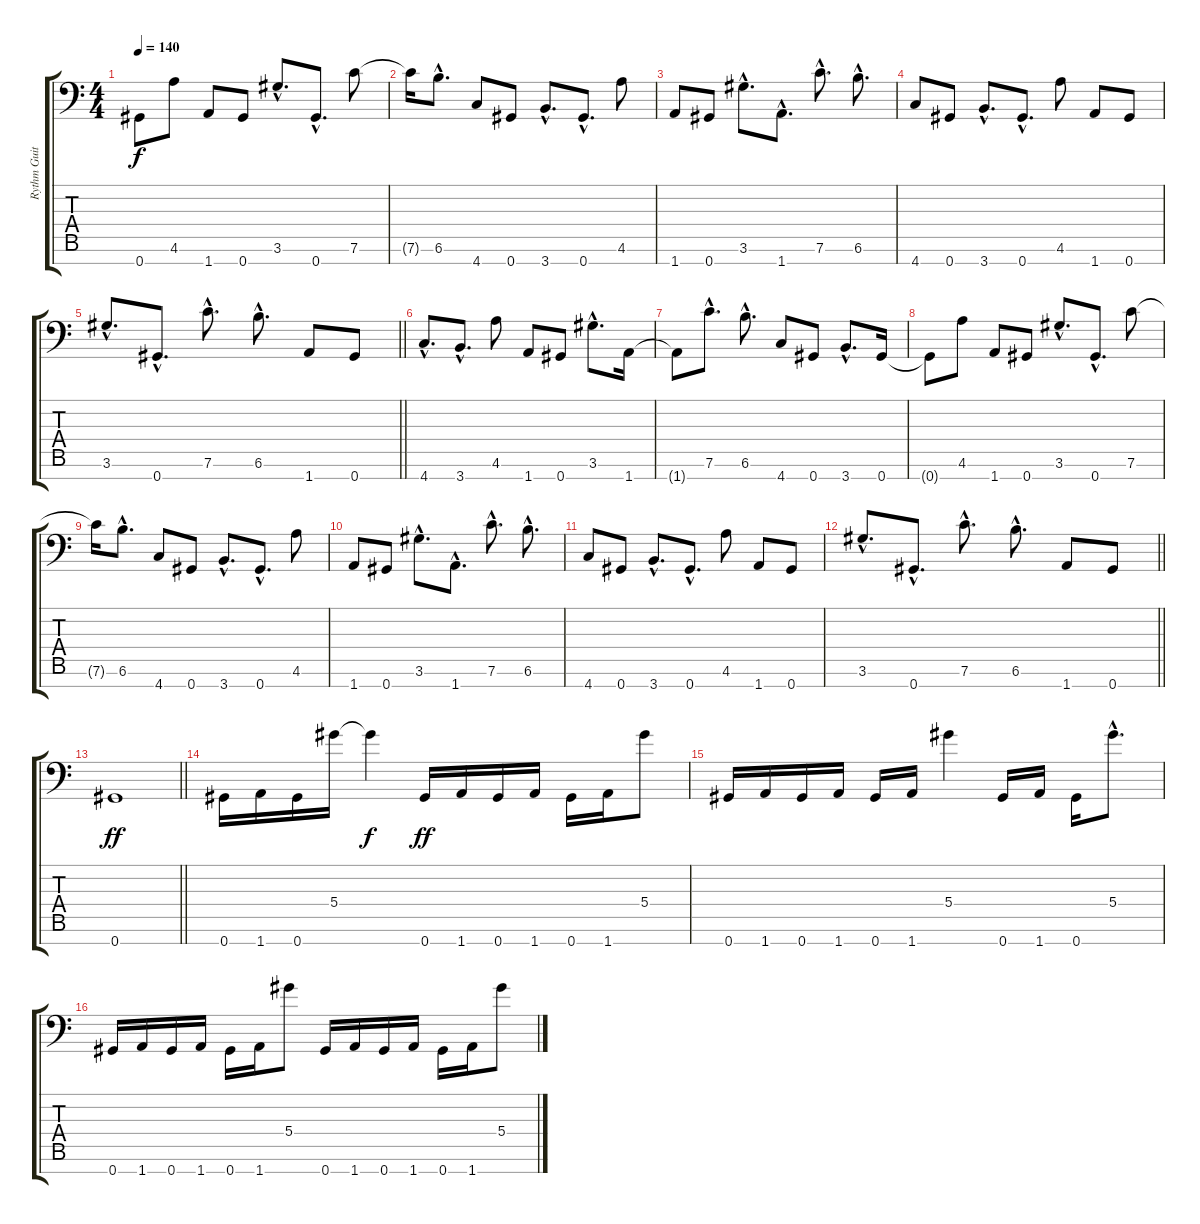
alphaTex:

\track ("Rythm Guitar #1" "Rythm Guit") {instrument distortionguitar}
\staff {score tabs}
\tuning (Eb4 Bb3 F3 Eb3 Bb2 F2 Ab1) {hide}
\ts (4 4)
\tempo 140
\clef f4
\ks c
0.7{t}.8{dy f} 4.6.8 1.7.8 0.7.8 3.6{hac}.8{d} 0.7{hac}.8{d} 7.6.8 |
7.6{t}.16 6.6{hac}.8{d} 4.7.8 0.7.8 3.7{hac}.8{d} 0.7{hac}.8{d} 4.6.8 |
1.7.8{volume 13} 0.7.8 3.6{hac}.8{d} 1.7{hac}.8{d} 7.6{hac}.8{d} 6.6{hac}.8{d} |
4.7.8 0.7.8 3.7{hac}.8{d} 0.7{hac}.8{d} 4.6.8 1.7.8 0.7.8 |
\barLineRight lightlight
3.6{hac}.8{d} 0.7{hac}.8{d} 7.6{hac}.8{d} 6.6{hac}.8{d} 1.7.8 0.7.8 |
\section ("" "")
4.7{hac}.8{d} 3.7{hac}.8{d} 4.6.8 1.7.8 0.7.8 3.6{hac}.8{d} 1.7.16 |
1.7{t}.8 7.6{hac}.8{d} 6.6{hac}.8{d} 4.7.8 0.7.8 3.7{hac}.8{d} 0.7.16 |
0.7{t}.8 4.6.8 1.7.8 0.7.8 3.6{hac}.8{d} 0.7{hac}.8{d} 7.6.8 |
7.6{t}.16 6.6{hac}.8{d} 4.7.8 0.7.8 3.7{hac}.8{d} 0.7{hac}.8{d} 4.6.8 |
1.7.8 0.7.8 3.6{hac}.8{d} 1.7{hac}.8{d} 7.6{hac}.8{d} 6.6{hac}.8{d} |
4.7.8 0.7.8 3.7{hac}.8{d} 0.7{hac}.8{d} 4.6.8 1.7.8 0.7.8 |
\barLineRight lightlight
3.6{hac}.8{d} 0.7{hac}.8{d} 7.6{hac}.8{d} 6.6{hac}.8{d} 1.7.8 0.7.8 |
\barLineRight lightlight
0.7.1{dy ff} |
\section ("" "")
0.7.16 1.7.16 0.7.16 5.4.16 5.4{t}.4{dy f} 0.7.16{dy ff} 1.7.16 0.7.16 1.7.16 0.7.16 1.7.16 5.4.8 |
0.7.16 1.7.16 0.7.16 1.7.16 0.7.16 1.7.16 5.4.4 0.7.16 1.7.16 0.7.16 5.4{hac}.8{d} |
0.7.16 1.7.16 0.7.16 1.7.16 0.7.16 1.7.16 5.4.8 0.7.16 1.7.16 0.7.16 1.7.16 0.7.16 1.7.16 5.4.8
